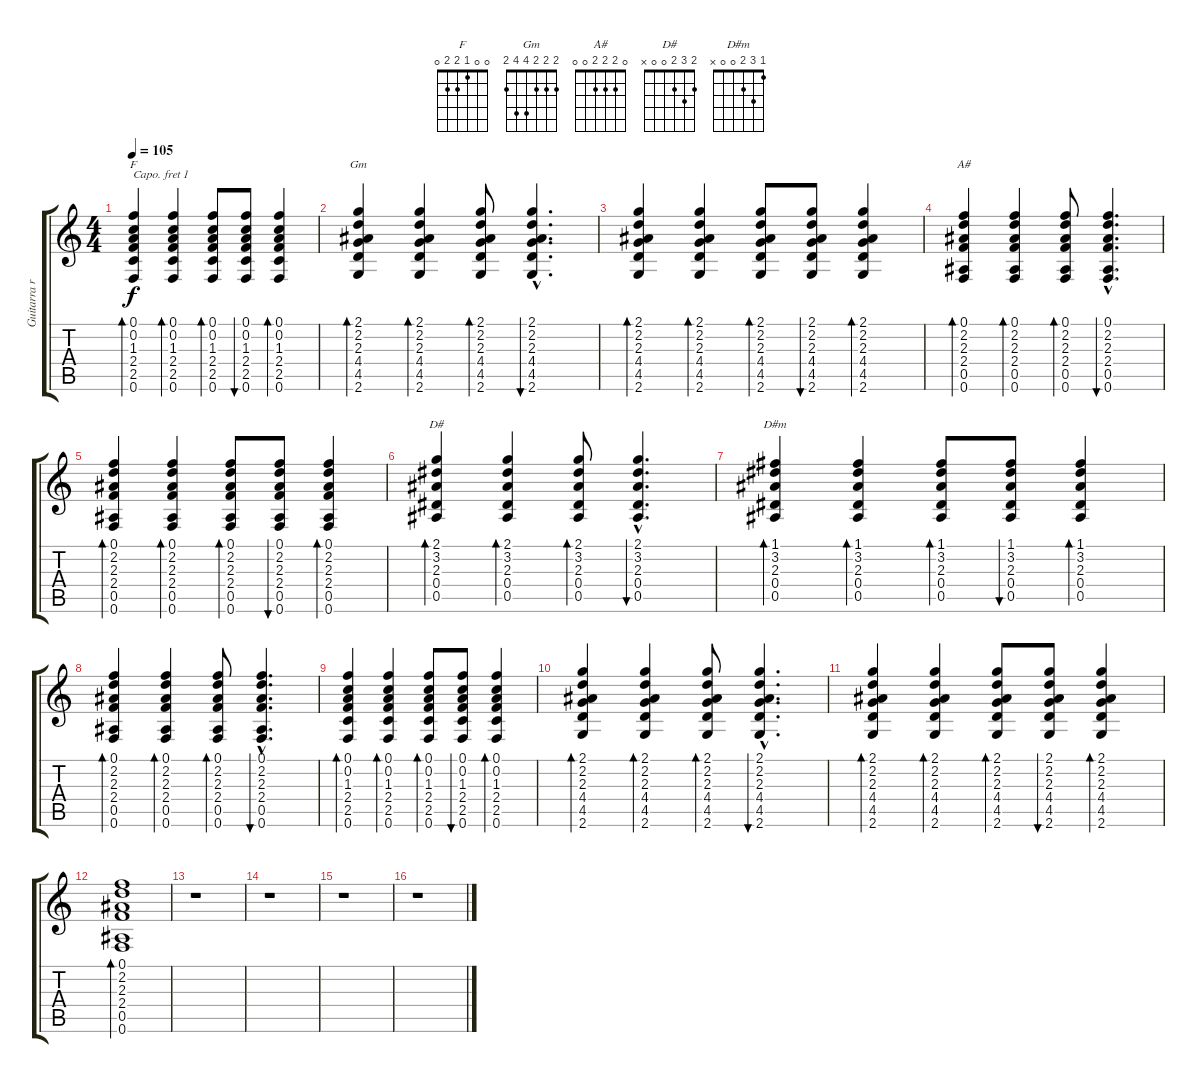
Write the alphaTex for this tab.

\track ("Guitarra rítmica" "Guitarra r") {instrument acousticguitarsteel}
\staff {score tabs}
\capo 1
\tuning (E4 B3 G3 D3 A2 E2) {hide}
\chord ("F" 0 0 1 2 2 0)
\chord ("Gm" 2 2 2 4 4 2)
\chord ("A#" 0 2 2 2 0 0)
\chord ("D#" 2 3 2 0 0 x)
\chord ("D#m" 1 3 2 0 0 x)
\ts (4 4)
\tempo 105
\clef g2
\ks c
(0.1 0.2 1.3 2.4 2.5 0.6).4{bd 30 ch "F" dy f} (0.1 0.2 1.3 2.4 2.5 0.6).4{bd 30} (0.1 0.2 1.3 2.4 2.5 0.6).8{bd 30} (0.1 0.2 1.3 2.4 2.5 0.6).8{bu 30} (0.1 0.2 1.3 2.4 2.5 0.6).4{bd 30} |
(2.1 2.2 2.3 4.4 4.5 2.6).4{bd 60 ch "Gm"} (2.1 2.2 2.3 4.4 4.5 2.6).4{bd 60} (2.1 2.2 2.3 4.4 4.5 2.6).8{bd 60} (2.1{hac} 2.2{hac} 2.3{hac} 4.4{hac} 4.5{hac} 2.6{hac}).4{d bu 60} |
(2.1 2.2 2.3 4.4 4.5 2.6).4{bd 60} (2.1 2.2 2.3 4.4 4.5 2.6).4{bd 60} (2.1 2.2 2.3 4.4 4.5 2.6).8{bd 60} (2.1 2.2 2.3 4.4 4.5 2.6).8{bu 60} (2.1 2.2 2.3 4.4 4.5 2.6).4{bd 60} |
(0.1 2.2 2.3 2.4 0.5 0.6).4{bd 30 ch "A#"} (0.1 2.2 2.3 2.4 0.5 0.6).4{bd 30} (0.1 2.2 2.3 2.4 0.5 0.6).8{bd 30} (0.1{hac} 2.2{hac} 2.3{hac} 2.4{hac} 0.5{hac} 0.6{hac}).4{d bu 30} |
(0.1 2.2 2.3 2.4 0.5 0.6).4{bd 30} (0.1 2.2 2.3 2.4 0.5 0.6).4{bd 30} (0.1 2.2 2.3 2.4 0.5 0.6).8{bd 30} (0.1 2.2 2.3 2.4 0.5 0.6).8{bu 30} (0.1 2.2 2.3 2.4 0.5 0.6).4{bd 30} |
(2.1 3.2 2.3 0.4 0.5).4{bd 30 ch "D#"} (2.1 3.2 2.3 0.4 0.5).4{bd 30} (2.1 3.2 2.3 0.4 0.5).8{bd 30} (2.1{hac} 3.2{hac} 2.3{hac} 0.4{hac} 0.5{hac}).4{d bu 30} |
(1.1 3.2 2.3 0.4 0.5).4{bd 30 ch "D#m"} (1.1 3.2 2.3 0.4 0.5).4{bd 30} (1.1 3.2 2.3 0.4 0.5).8{bd 30} (1.1 3.2 2.3 0.4 0.5).8{bu 30} (1.1 3.2 2.3 0.4 0.5).4{bd 30} |
(0.1 2.2 2.3 2.4 0.5 0.6).4{bd 30} (0.1 2.2 2.3 2.4 0.5 0.6).4{bd 30} (0.1 2.2 2.3 2.4 0.5 0.6).8{bd 30} (0.1{hac} 2.2{hac} 2.3{hac} 2.4{hac} 0.5{hac} 0.6{hac}).4{d bu 30} |
(0.1 0.2 1.3 2.4 2.5 0.6).4{bd 30} (0.1 0.2 1.3 2.4 2.5 0.6).4{bd 30} (0.1 0.2 1.3 2.4 2.5 0.6).8{bd 30} (0.1 0.2 1.3 2.4 2.5 0.6).8{bu 30} (0.1 0.2 1.3 2.4 2.5 0.6).4{bd 30} |
(2.1 2.2 2.3 4.4 4.5 2.6).4{bd 60} (2.1 2.2 2.3 4.4 4.5 2.6).4{bd 60} (2.1 2.2 2.3 4.4 4.5 2.6).8{bd 60} (2.1{hac} 2.2{hac} 2.3{hac} 4.4{hac} 4.5{hac} 2.6{hac}).4{d bu 60} |
(2.1 2.2 2.3 4.4 4.5 2.6).4{bd 60} (2.1 2.2 2.3 4.4 4.5 2.6).4{bd 60} (2.1 2.2 2.3 4.4 4.5 2.6).8{bd 60} (2.1 2.2 2.3 4.4 4.5 2.6).8{bu 60} (2.1 2.2 2.3 4.4 4.5 2.6).4{bd 60} |
(0.1 2.2 2.3 2.4 0.5 0.6).1{bd 480} |
r.1 |
r.1 |
r.1 |
r.1
